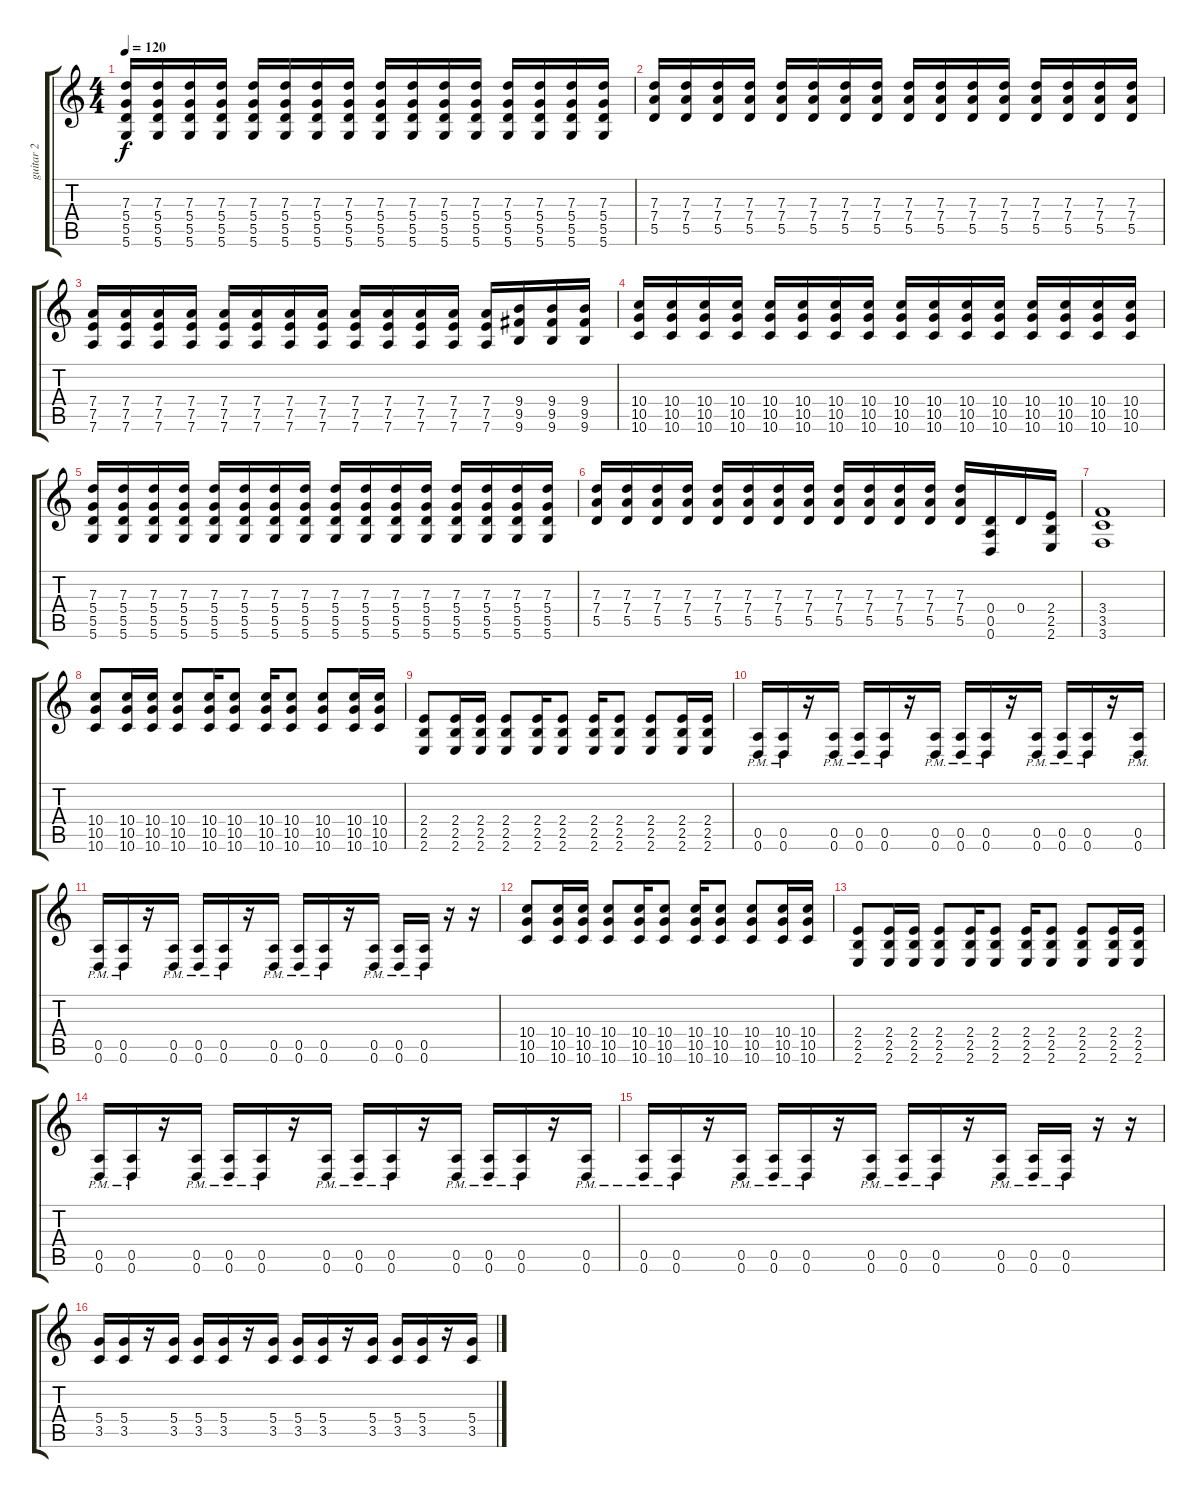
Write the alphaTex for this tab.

\track ("guitar 2" "guitar 2") {instrument distortionguitar}
\staff {score tabs}
\tuning (E4 B3 G3 D3 A2 D2) {hide}
\ts (4 4)
\tempo 120
\clef g2
\ks c
(7.3 5.4 5.5 5.6).16{dy f} (7.3 5.4 5.5 5.6).16 (7.3 5.4 5.5 5.6).16 (7.3 5.4 5.5 5.6).16 (7.3 5.4 5.5 5.6).16 (7.3 5.4 5.5 5.6).16 (7.3 5.4 5.5 5.6).16 (7.3 5.4 5.5 5.6).16 (7.3 5.4 5.5 5.6).16 (7.3 5.4 5.5 5.6).16 (7.3 5.4 5.5 5.6).16 (7.3 5.4 5.5 5.6).16 (7.3 5.4 5.5 5.6).16 (7.3 5.4 5.5 5.6).16 (7.3 5.4 5.5 5.6).16 (7.3 5.4 5.5 5.6).16 |
(7.3 7.4 5.5).16 (7.3 7.4 5.5).16 (7.3 7.4 5.5).16 (7.3 7.4 5.5).16 (7.3 7.4 5.5).16 (7.3 7.4 5.5).16 (7.3 7.4 5.5).16 (7.3 7.4 5.5).16 (7.3 7.4 5.5).16 (7.3 7.4 5.5).16 (7.3 7.4 5.5).16 (7.3 7.4 5.5).16 (7.3 7.4 5.5).16 (7.3 7.4 5.5).16 (7.3 7.4 5.5).16 (7.3 7.4 5.5).16 |
(7.4 7.5 7.6).16 (7.4 7.5 7.6).16 (7.4 7.5 7.6).16 (7.4 7.5 7.6).16 (7.4 7.5 7.6).16 (7.4 7.5 7.6).16 (7.4 7.5 7.6).16 (7.4 7.5 7.6).16 (7.4 7.5 7.6).16 (7.4 7.5 7.6).16 (7.4 7.5 7.6).16 (7.4 7.5 7.6).16 (7.4 7.5 7.6).16 (9.4 9.5 9.6).16 (9.4 9.5 9.6).16 (9.4 9.5 9.6).16 |
(10.4 10.5 10.6).16 (10.4 10.5 10.6).16 (10.4 10.5 10.6).16 (10.4 10.5 10.6).16 (10.4 10.5 10.6).16 (10.4 10.5 10.6).16 (10.4 10.5 10.6).16 (10.4 10.5 10.6).16 (10.4 10.5 10.6).16 (10.4 10.5 10.6).16 (10.4 10.5 10.6).16 (10.4 10.5 10.6).16 (10.4 10.5 10.6).16 (10.4 10.5 10.6).16 (10.4 10.5 10.6).16 (10.4 10.5 10.6).16 |
(7.3 5.4 5.5 5.6).16 (7.3 5.4 5.5 5.6).16 (7.3 5.4 5.5 5.6).16 (7.3 5.4 5.5 5.6).16 (7.3 5.4 5.5 5.6).16 (7.3 5.4 5.5 5.6).16 (7.3 5.4 5.5 5.6).16 (7.3 5.4 5.5 5.6).16 (7.3 5.4 5.5 5.6).16 (7.3 5.4 5.5 5.6).16 (7.3 5.4 5.5 5.6).16 (7.3 5.4 5.5 5.6).16 (7.3 5.4 5.5 5.6).16 (7.3 5.4 5.5 5.6).16 (7.3 5.4 5.5 5.6).16 (7.3 5.4 5.5 5.6).16 |
(7.3 7.4 5.5).16 (7.3 7.4 5.5).16 (7.3 7.4 5.5).16 (7.3 7.4 5.5).16 (7.3 7.4 5.5).16 (7.3 7.4 5.5).16 (7.3 7.4 5.5).16 (7.3 7.4 5.5).16 (7.3 7.4 5.5).16 (7.3 7.4 5.5).16 (7.3 7.4 5.5).16 (7.3 7.4 5.5).16 (7.3 7.4 5.5).16 (0.4 0.5 0.6).16 0.4.16 (2.4 2.5 2.6).16 |
(3.4 3.5 3.6).1 |
(10.4 10.5 10.6).8 (10.4 10.5 10.6).16 (10.4 10.5 10.6).16 (10.4 10.5 10.6).8 (10.4 10.5 10.6).16 (10.4 10.5 10.6).8 (10.4 10.5 10.6).16 (10.4 10.5 10.6).8 (10.4 10.5 10.6).8 (10.4 10.5 10.6).16 (10.4 10.5 10.6).16 |
(2.4 2.5 2.6).8 (2.4 2.5 2.6).16 (2.4 2.5 2.6).16 (2.4 2.5 2.6).8 (2.4 2.5 2.6).16 (2.4 2.5 2.6).8 (2.4 2.5 2.6).16 (2.4 2.5 2.6).8 (2.4 2.5 2.6).8 (2.4 2.5 2.6).16 (2.4 2.5 2.6).16 |
(0.5{pm} 0.6{pm}).16 (0.5{pm} 0.6{pm}).16 r.16 (0.5{pm} 0.6{pm}).16 (0.5{pm} 0.6{pm}).16 (0.5{pm} 0.6{pm}).16 r.16 (0.5{pm} 0.6{pm}).16 (0.5{pm} 0.6{pm}).16 (0.5{pm} 0.6{pm}).16 r.16 (0.5{pm} 0.6{pm}).16 (0.5{pm} 0.6{pm}).16 (0.5{pm} 0.6{pm}).16 r.16 (0.5{pm} 0.6{pm}).16 |
(0.5{pm} 0.6{pm}).16 (0.5{pm} 0.6{pm}).16 r.16 (0.5{pm} 0.6{pm}).16 (0.5{pm} 0.6{pm}).16 (0.5{pm} 0.6{pm}).16 r.16 (0.5{pm} 0.6{pm}).16 (0.5{pm} 0.6{pm}).16 (0.5{pm} 0.6{pm}).16 r.16 (0.5{pm} 0.6{pm}).16 (0.5{pm} 0.6{pm}).16 (0.5{pm} 0.6{pm}).16 r.16 r.16 |
(10.4 10.5 10.6).8 (10.4 10.5 10.6).16 (10.4 10.5 10.6).16 (10.4 10.5 10.6).8 (10.4 10.5 10.6).16 (10.4 10.5 10.6).8 (10.4 10.5 10.6).16 (10.4 10.5 10.6).8 (10.4 10.5 10.6).8 (10.4 10.5 10.6).16 (10.4 10.5 10.6).16 |
(2.4 2.5 2.6).8 (2.4 2.5 2.6).16 (2.4 2.5 2.6).16 (2.4 2.5 2.6).8 (2.4 2.5 2.6).16 (2.4 2.5 2.6).8 (2.4 2.5 2.6).16 (2.4 2.5 2.6).8 (2.4 2.5 2.6).8 (2.4 2.5 2.6).16 (2.4 2.5 2.6).16 |
(0.5{pm} 0.6{pm}).16 (0.5{pm} 0.6{pm}).16 r.16 (0.5{pm} 0.6{pm}).16 (0.5{pm} 0.6{pm}).16 (0.5{pm} 0.6{pm}).16 r.16 (0.5{pm} 0.6{pm}).16 (0.5{pm} 0.6{pm}).16 (0.5{pm} 0.6{pm}).16 r.16 (0.5{pm} 0.6{pm}).16 (0.5{pm} 0.6{pm}).16 (0.5{pm} 0.6{pm}).16 r.16 (0.5{pm} 0.6{pm}).16 |
(0.5{pm} 0.6{pm}).16 (0.5{pm} 0.6{pm}).16 r.16 (0.5{pm} 0.6{pm}).16 (0.5{pm} 0.6{pm}).16 (0.5{pm} 0.6{pm}).16 r.16 (0.5{pm} 0.6{pm}).16 (0.5{pm} 0.6{pm}).16 (0.5{pm} 0.6{pm}).16 r.16 (0.5{pm} 0.6{pm}).16 (0.5{pm} 0.6{pm}).16 (0.5{pm} 0.6{pm}).16 r.16 r.16 |
(5.4 3.5).16 (5.4 3.5).16 r.16 (5.4 3.5).16 (5.4 3.5).16 (5.4 3.5).16 r.16 (5.4 3.5).16 (5.4 3.5).16 (5.4 3.5).16 r.16 (5.4 3.5).16 (5.4 3.5).16 (5.4 3.5).16 r.16 (5.4 3.5).16
